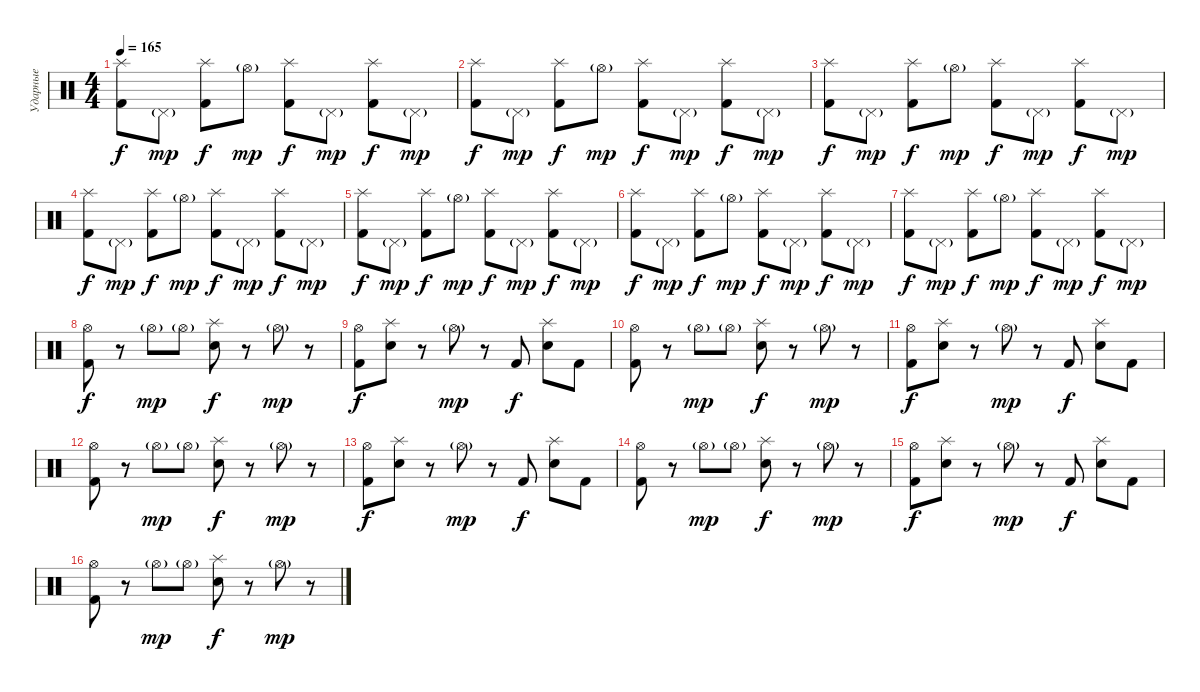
\track ("Ударные" "Ударные") {instrument percussion}
\staff {score}
\articulation defaults
\ts (4 4)
\tempo 165
\clef neutral
\ks c
("Splash (hit)" "Kick (hit) 2").8{dy f} "Pedal Hi-Hat (hit)"{g}.8{dy mp} ("Splash (hit)" "Kick (hit) 2").8{dy f} "Hi-Hat (open)"{g}.8{dy mp} ("Splash (hit)" "Kick (hit) 2").8{dy f} "Pedal Hi-Hat (hit)"{g}.8{dy mp} ("Splash (hit)" "Kick (hit) 2").8{dy f} "Pedal Hi-Hat (hit)"{g}.8{dy mp} |
("Splash (hit)" "Kick (hit) 2").8{dy f} "Pedal Hi-Hat (hit)"{g}.8{dy mp} ("Splash (hit)" "Kick (hit) 2").8{dy f} "Hi-Hat (open)"{g}.8{dy mp} ("Splash (hit)" "Kick (hit) 2").8{dy f} "Pedal Hi-Hat (hit)"{g}.8{dy mp} ("Splash (hit)" "Kick (hit) 2").8{dy f} "Pedal Hi-Hat (hit)"{g}.8{dy mp} |
("Splash (hit)" "Kick (hit) 2").8{dy f} "Pedal Hi-Hat (hit)"{g}.8{dy mp} ("Splash (hit)" "Kick (hit) 2").8{dy f} "Hi-Hat (open)"{g}.8{dy mp} ("Splash (hit)" "Kick (hit) 2").8{dy f} "Pedal Hi-Hat (hit)"{g}.8{dy mp} ("Splash (hit)" "Kick (hit) 2").8{dy f} "Pedal Hi-Hat (hit)"{g}.8{dy mp} |
("Splash (hit)" "Kick (hit) 2").8{dy f} "Pedal Hi-Hat (hit)"{g}.8{dy mp} ("Splash (hit)" "Kick (hit) 2").8{dy f} "Hi-Hat (open)"{g}.8{dy mp} ("Splash (hit)" "Kick (hit) 2").8{dy f} "Pedal Hi-Hat (hit)"{g}.8{dy mp} ("Splash (hit)" "Kick (hit) 2").8{dy f} "Pedal Hi-Hat (hit)"{g}.8{dy mp} |
("Splash (hit)" "Kick (hit) 2").8{dy f} "Pedal Hi-Hat (hit)"{g}.8{dy mp} ("Splash (hit)" "Kick (hit) 2").8{dy f} "Hi-Hat (open)"{g}.8{dy mp} ("Splash (hit)" "Kick (hit) 2").8{dy f} "Pedal Hi-Hat (hit)"{g}.8{dy mp} ("Splash (hit)" "Kick (hit) 2").8{dy f} "Pedal Hi-Hat (hit)"{g}.8{dy mp} |
("Splash (hit)" "Kick (hit) 2").8{dy f} "Pedal Hi-Hat (hit)"{g}.8{dy mp} ("Splash (hit)" "Kick (hit) 2").8{dy f} "Hi-Hat (open)"{g}.8{dy mp} ("Splash (hit)" "Kick (hit) 2").8{dy f} "Pedal Hi-Hat (hit)"{g}.8{dy mp} ("Splash (hit)" "Kick (hit) 2").8{dy f} "Pedal Hi-Hat (hit)"{g}.8{dy mp} |
("Splash (hit)" "Kick (hit) 2").8{dy f} "Pedal Hi-Hat (hit)"{g}.8{dy mp} ("Splash (hit)" "Kick (hit) 2").8{dy f} "Hi-Hat (open)"{g}.8{dy mp} ("Splash (hit)" "Kick (hit) 2").8{dy f} "Pedal Hi-Hat (hit)"{g}.8{dy mp} ("Splash (hit)" "Kick (hit) 2").8{dy f} "Pedal Hi-Hat (hit)"{g}.8{dy mp} |
("Hi-Hat (open)" "Kick (hit) 2").8{dy f} r.8 "Hi-Hat (open)"{g}.8{dy mp} "Hi-Hat (open)"{g}.8 ("Splash (hit)" "Electric Snare (hit)").8{dy f} r.8 "Hi-Hat (open)"{g}.8{dy mp} r.8 |
("Hi-Hat (open)" "Kick (hit) 2").8{dy f} ("Splash (hit)" "Electric Snare (hit)").8 r.8 "Hi-Hat (open)"{g}.8{dy mp} r.8 "Kick (hit) 2".8{dy f} ("Splash (hit)" "Electric Snare (hit)").8 "Kick (hit) 2".8 |
("Hi-Hat (open)" "Kick (hit) 2").8 r.8 "Hi-Hat (open)"{g}.8{dy mp} "Hi-Hat (open)"{g}.8 ("Splash (hit)" "Electric Snare (hit)").8{dy f} r.8 "Hi-Hat (open)"{g}.8{dy mp} r.8 |
("Hi-Hat (open)" "Kick (hit) 2").8{dy f} ("Splash (hit)" "Electric Snare (hit)").8 r.8 "Hi-Hat (open)"{g}.8{dy mp} r.8 "Kick (hit) 2".8{dy f} ("Splash (hit)" "Electric Snare (hit)").8 "Kick (hit) 2".8 |
("Hi-Hat (open)" "Kick (hit) 2").8 r.8 "Hi-Hat (open)"{g}.8{dy mp} "Hi-Hat (open)"{g}.8 ("Splash (hit)" "Electric Snare (hit)").8{dy f} r.8 "Hi-Hat (open)"{g}.8{dy mp} r.8 |
("Hi-Hat (open)" "Kick (hit) 2").8{dy f} ("Splash (hit)" "Electric Snare (hit)").8 r.8 "Hi-Hat (open)"{g}.8{dy mp} r.8 "Kick (hit) 2".8{dy f} ("Splash (hit)" "Electric Snare (hit)").8 "Kick (hit) 2".8 |
("Hi-Hat (open)" "Kick (hit) 2").8 r.8 "Hi-Hat (open)"{g}.8{dy mp} "Hi-Hat (open)"{g}.8 ("Splash (hit)" "Electric Snare (hit)").8{dy f} r.8 "Hi-Hat (open)"{g}.8{dy mp} r.8 |
("Hi-Hat (open)" "Kick (hit) 2").8{dy f} ("Splash (hit)" "Electric Snare (hit)").8 r.8 "Hi-Hat (open)"{g}.8{dy mp} r.8 "Kick (hit) 2".8{dy f} ("Splash (hit)" "Electric Snare (hit)").8 "Kick (hit) 2".8 |
("Hi-Hat (open)" "Kick (hit) 2").8 r.8 "Hi-Hat (open)"{g}.8{dy mp} "Hi-Hat (open)"{g}.8 ("Splash (hit)" "Electric Snare (hit)").8{dy f} r.8 "Hi-Hat (open)"{g}.8{dy mp} r.8
